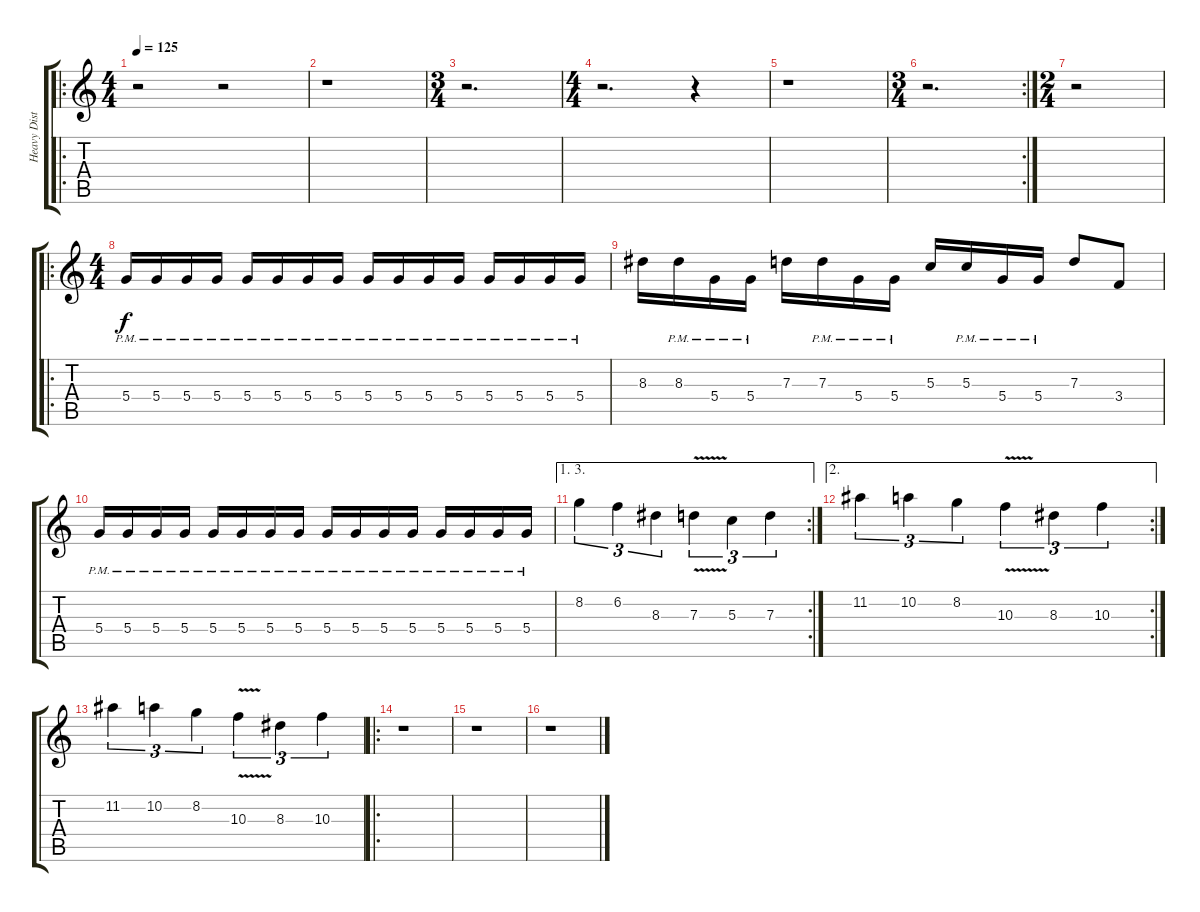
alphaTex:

\track ("Heavy Distortion Guitar 2" "Heavy Dist") {instrument distortionguitar}
\staff {score tabs}
\tuning (E4 B3 G3 D3 A2 E2) {hide}
\ro
\ts (4 4)
\tempo 125
\clef g2
\ks c
r.2{dy f} r.2 |
r.1 |
\ts (3 4)
r.2{d} |
\ts (4 4)
r.2{d} r.4 |
r.1 |
\rc 2
\ts (3 4)
r.2{d} |
\ts (2 4)
r.2 |
\ro
\ts (4 4)
5.4{pm}.16 5.4{pm}.16 5.4{pm}.16 5.4{pm}.16 5.4{pm}.16 5.4{pm}.16 5.4{pm}.16 5.4{pm}.16 5.4{pm}.16 5.4{pm}.16 5.4{pm}.16 5.4{pm}.16 5.4{pm}.16 5.4{pm}.16 5.4{pm}.16 5.4{pm}.16 |
8.3.16 8.3{pm}.16 5.4{pm}.16 5.4{pm}.16 7.3.16 7.3{pm}.16 5.4{pm}.16 5.4{pm}.16 5.3.16 5.3{pm}.16 5.4{pm}.16 5.4{pm}.16 7.3.8 3.4.8 |
5.4{pm}.16 5.4{pm}.16 5.4{pm}.16 5.4{pm}.16 5.4{pm}.16 5.4{pm}.16 5.4{pm}.16 5.4{pm}.16 5.4{pm}.16 5.4{pm}.16 5.4{pm}.16 5.4{pm}.16 5.4{pm}.16 5.4{pm}.16 5.4{pm}.16 5.4{pm}.16 |
\ae (1 3)
\rc 2
8.2.4{tu (3 2)} 6.2.4{tu (3 2)} 8.3.4{tu (3 2)} 7.3{v}.4{tu (3 2)} 5.3.4{tu (3 2)} 7.3.4{tu (3 2)} |
\ae 2
\rc 2
11.2.4{tu (3 2)} 10.2.4{tu (3 2)} 8.2.4{tu (3 2)} 10.3{v}.4{tu (3 2)} 8.3.4{tu (3 2)} 10.3.4{tu (3 2)} |
11.2.4{tu (3 2)} 10.2.4{tu (3 2)} 8.2.4{tu (3 2)} 10.3{v}.4{tu (3 2)} 8.3.4{tu (3 2)} 10.3.4{tu (3 2)} |
\ro
r.1 |
r.1 |
r.1
